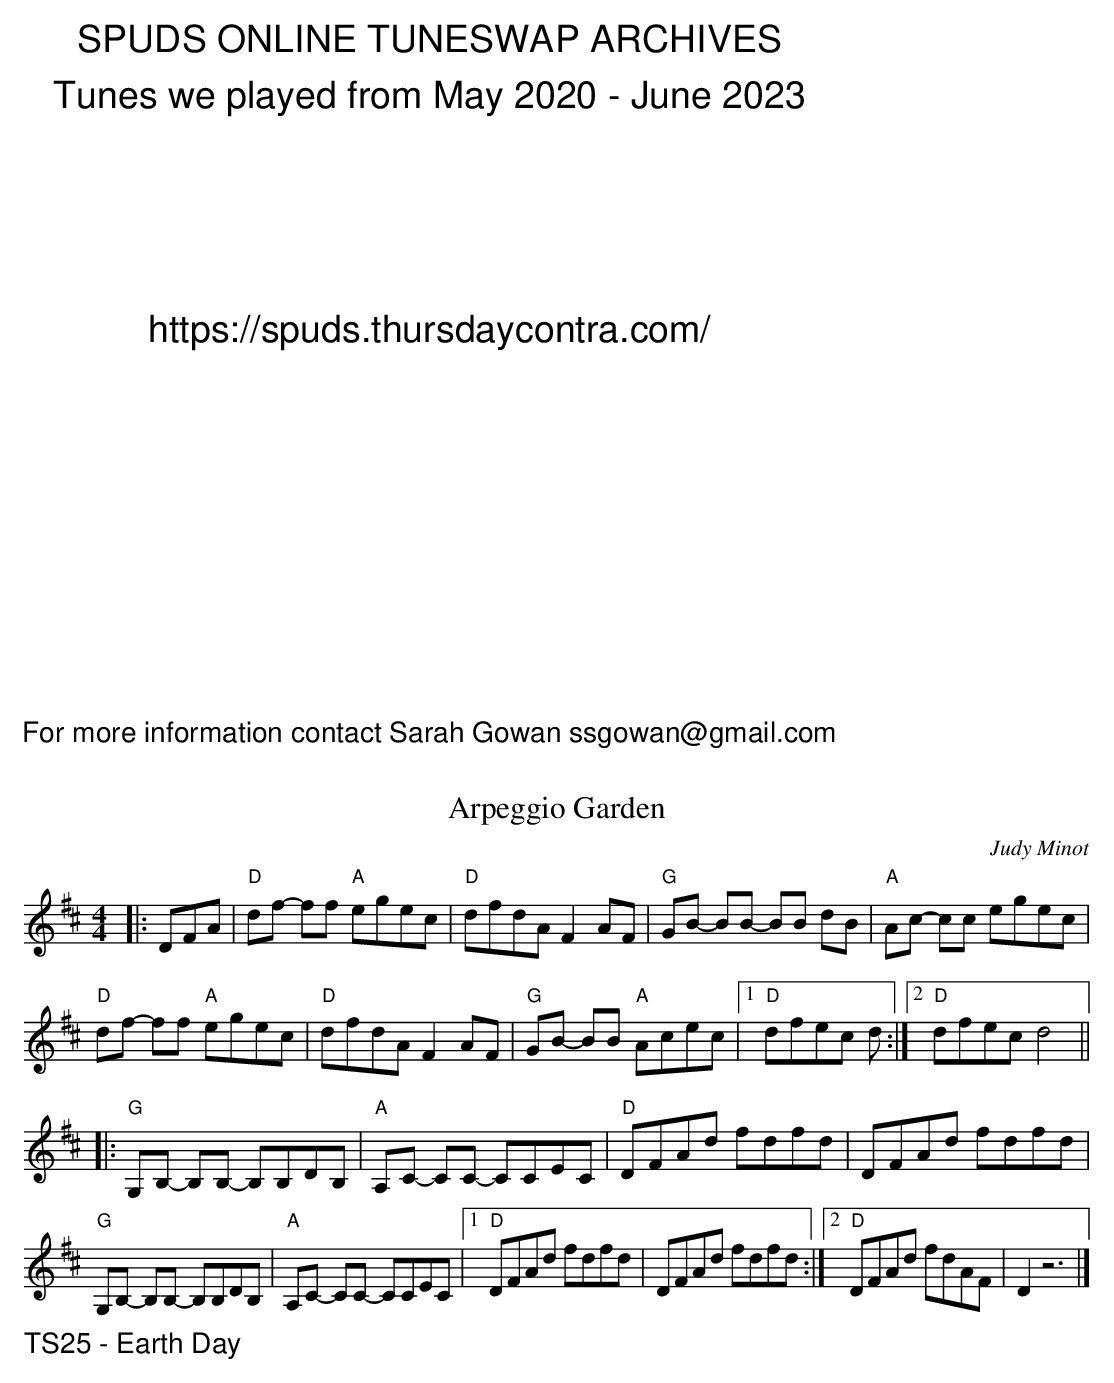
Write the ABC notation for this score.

X:1
T:Arpeggio Garden
C:Judy Minot
M:4/4
L:1/8
K:D
|:DFA|"D"df- ff "A"egec|"D"dfdAF2AF|"G"GB- BB- BB dB|"A"Ac- cc egec|
"D"df- ff "A"egec|"D"dfdAF2AF|"G"GB- BB "A"Acec|1"D"dfec d:|2"D"dfec d4||
|:"G"G,B,- B,B,- B,B,DB,|"A"A,C- CC- CCEC|"D"DFAd fdfd|DFAd fdfd|
"G"G,B,- B,B,- B,B,DB,|"A"A,C- CC- CCEC|1"D"DFAd fdfd|DFAd fdfd:|2"D"DFAd fdAF|D2z6|]
